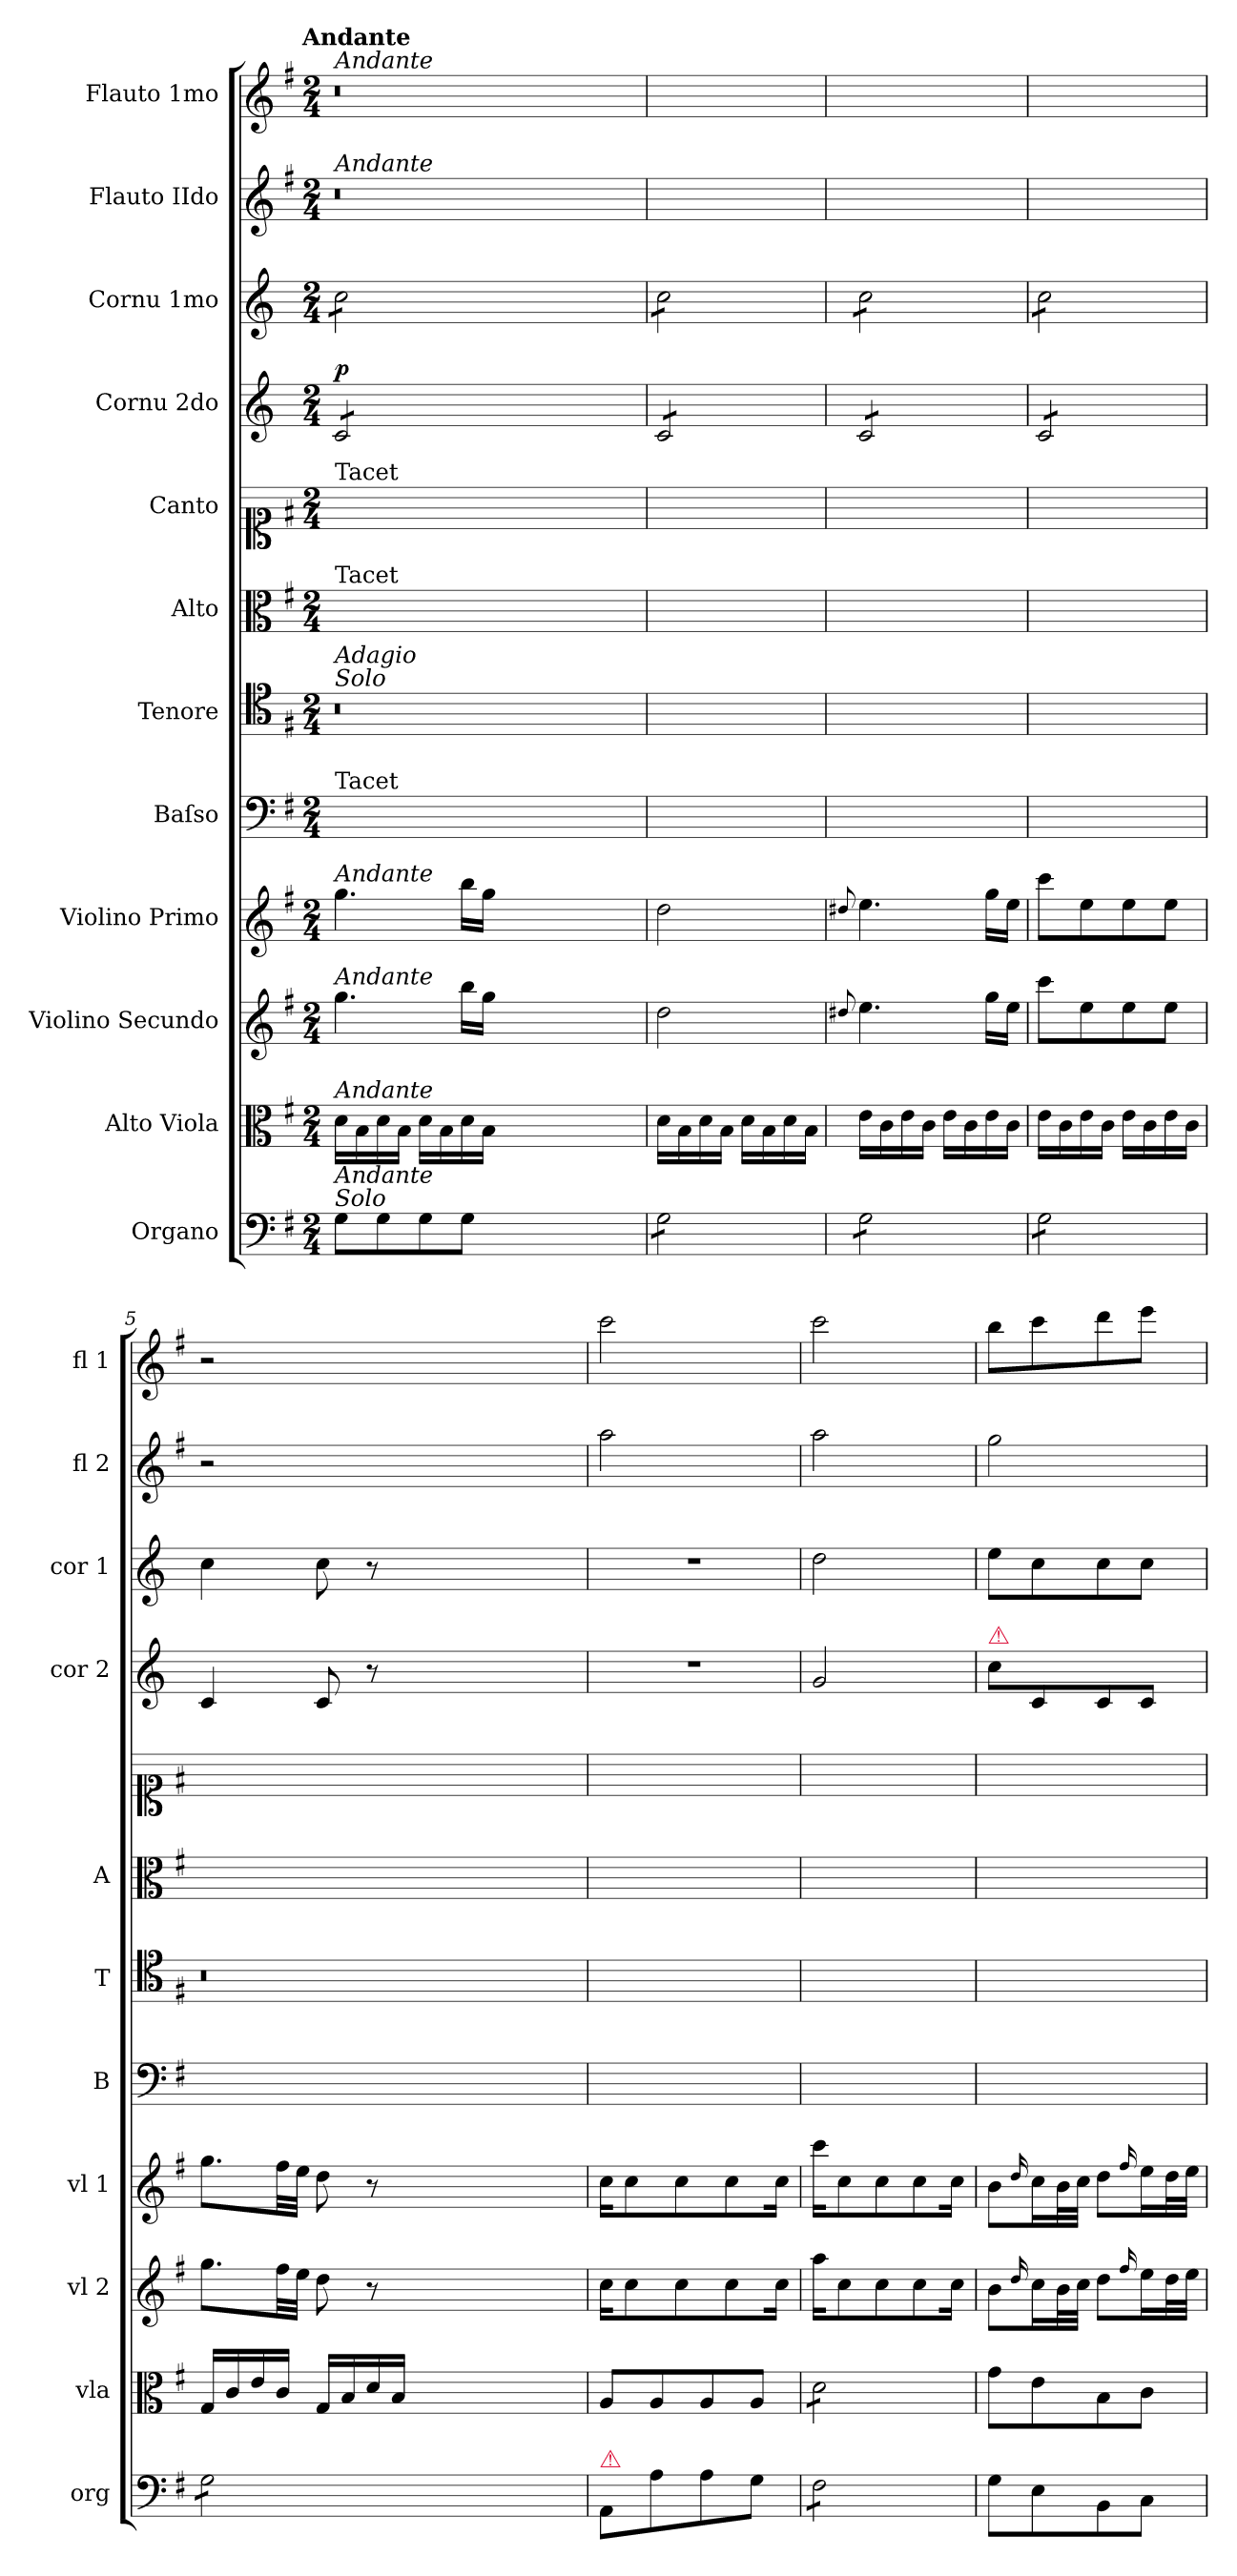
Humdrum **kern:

**kern	**kern	**kern	**kern	**kern	**kern	**kern	**kern	**kern	**dynam	**kern	**dynam	**kern	**kern
*part12	*part11	*part10	*part9	*part8	*part7	*part6	*part5	*part4	*part4	*part3	*part3	*part2	*part1
*staff12	*staff11	*staff10	*staff9	*staff8	*staff7	*staff6	*staff5	*staff4	*staff4	*staff3	*staff3	*staff2	*staff1
*I"Organo	*I"Alto Viola	*I"Violino Secundo	*I"Violino Primo	*I"Baſso	*I"Tenore	*I"Alto	*I"Canto	*I"Cornu 2do	*	*I"Cornu 1mo	*	*I"Flauto IIdo	*I"Flauto 1mo
*I'org	*I'vla	*I'vl 2	*I'vl 1	*I'B	*I'T	*I'A	*	*I'cor 2	*	*I'cor 1	*	*I'fl 2	*I'fl 1
*clefF4	*clefC3	*clefG2	*clefG2	*clefF4	*clefC4	*clefC3	*clefC1	*clefG2	*	*clefG2	*	*clefG2	*clefG2
*	*	*	*	*	*	*	*	*ITrd3c5	*	*ITrd3c5	*	*	*
*k[f#]	*k[f#]	*k[f#]	*k[f#]	*k[f#]	*k[f#]	*k[f#]	*k[f#]	*k[f#]	*	*k[f#]	*	*k[f#]	*k[f#]
*G:	*G:	*G:	*G:	*G:	*G:	*G:	*G:	*G:	*	*G:	*	*G:	*G:
!!LO:TX:omd:t=Andante
*M2/4	*M2/4	*M2/4	*M2/4	*M2/4	*M2/4	*M2/4	*M2/4	*M2/4	*	*M2/4	*	*M2/4	*M2/4
*MM72	*MM72	*MM72	*MM72	*MM72	*MM72	*MM72	*MM72	*MM72	*	*MM72	*	*MM72	*MM72
=1	=1	=1	=1	=1	=1	=1	=1	=1	=1	=1	=1	=1	=1
!	!	!	!	!	!	!	!	!	!	!	!	!	!LO:TX:a:i:t=Andante
!	!	!	!	!	!	!	!	!	!	!	!	!LO:TX:a:i:t=Andante	!
!	!	!	!	!	!	!	!	!	!	!LO:TX:a:i:t=Adagio	!	!	!
!	!	!	!	!	!	!	!	!LO:TX:a:i:t=Andante	!	!	!	!	!
!	!	!	!	!	!	!	!LO:TX:a:t=Tacet	!	!	!	!	!	!
!	!	!	!	!	!	!LO:TX:a:t=Tacet	!	!	!	!	!	!	!
!	!	!	!	!	!LO:TX:a:i:t=Solo	!	!	!	!	!	!	!	!
!	!	!	!	!	!LO:TX:a:i:t=Adagio	!	!	!	!	!	!	!	!
!	!	!	!	!LO:TX:a:t=Tacet	!	!	!	!	!	!	!	!	!
!	!	!	!LO:TX:a:i:t=Andante	!	!	!	!	!	!	!	!	!	!
!	!	!LO:TX:a:i:t=Andante	!	!	!	!	!	!	!	!	!	!	!
!	!LO:TX:a:i:t=Andante	!	!	!	!	!	!	!	!	!	!	!	!
!LO:TX:a:i:t=Solo	!	!	!	!	!	!	!	!	!	!	!	!	!
!LO:TX:a:i:t=Andante	!	!	!	!	!	!	!	!	!	!	!	!	!
!	!	!	!	!	!	!	!	!	!LO:DY:a	!	!	!	!
*	*	*	*	*	*	*	*	*tremolo	*	*	*	*	*
*	*	*	*	*	*	*	*	*	*	*tremolo	*	*	*
8G\L	16d\LL	4.gg\	4.gg\	2ryy	0r	2ryy	2ryy	8G/L	p.	8g\L	.	0r	0r
.	16B\	.	.	.	.	.	.	.	.	.	.	.	.
8G\	16d\	.	.	.	.	.	.	8G/	.	8g\	.	.	.
.	16B\JJ	.	.	.	.	.	.	.	.	.	.	.	.
8G\	16d\LL	.	.	.	.	.	.	8G/	.	8g\	.	.	.
.	16B\	.	.	.	.	.	.	.	.	.	.	.	.
8G\J	16d\	16bb\LL	16bb\LL	.	.	.	.	8G/J	.	8g\J	.	.	.
.	16B\JJ	16gg\JJ	16gg\JJ	.	.	.	.	.	.	.	.	.	.
1.ryy	1.ryy	1.ryy	1.ryy	1.ryy	.	1.ryy	1.ryy	1.ryy	.	1.ryy	.	.	.
=2	=2	=2	=2	=2	=2	=2	=2	=2	=2	=2	=2	=2	=2
*tremolo	*	*	*	*	*	*	*	*	*	*	*	*	*
8G\L	16d\LL	2dd\	2dd\	2ryy	2ryy	2ryy	2ryy	8G/L	.	8g\L	.	2ryy	2ryy
.	16B\	.	.	.	.	.	.	.	.	.	.	.	.
8G\	16d\	.	.	.	.	.	.	8G/	.	8g\	.	.	.
.	16B\JJ	.	.	.	.	.	.	.	.	.	.	.	.
8G\	16d\LL	.	.	.	.	.	.	8G/	.	8g\	.	.	.
.	16B\	.	.	.	.	.	.	.	.	.	.	.	.
8G\J	16d\	.	.	.	.	.	.	8G/J	.	8g\J	.	.	.
.	16B\JJ	.	.	.	.	.	.	.	.	.	.	.	.
=3	=3	=3	=3	=3	=3	=3	=3	=3	=3	=3	=3	=3	=3
.	.	8qqdd#X/	8qqdd#X/	.	.	.	.	.	.	.	.	.	.
8G\L	16e\LL	4.ee\	4.ee\	2ryy	2ryy	2ryy	2ryy	8G/L	.	8g\L	.	2ryy	2ryy
.	16c\	.	.	.	.	.	.	.	.	.	.	.	.
8G\	16e\	.	.	.	.	.	.	8G/	.	8g\	.	.	.
.	16c\JJ	.	.	.	.	.	.	.	.	.	.	.	.
8G\	16e\LL	.	.	.	.	.	.	8G/	.	8g\	.	.	.
.	16c\	.	.	.	.	.	.	.	.	.	.	.	.
8G\J	16e\	16gg\LL	16gg\LL	.	.	.	.	8G/J	.	8g\J	.	.	.
.	16c\JJ	16ee\JJ	16ee\JJ	.	.	.	.	.	.	.	.	.	.
=4	=4	=4	=4	=4	=4	=4	=4	=4	=4	=4	=4	=4	=4
8G\L	16e\LL	8ccc\L	8ccc\L	2ryy	2ryy	2ryy	2ryy	8G/L	.	8g\L	.	2ryy	2ryy
.	16c\	.	.	.	.	.	.	.	.	.	.	.	.
8G\	16e\	8ee\	8ee\	.	.	.	.	8G/	.	8g\	.	.	.
.	16c\JJ	.	.	.	.	.	.	.	.	.	.	.	.
8G\	16e\LL	8ee\	8ee\	.	.	.	.	8G/	.	8g\	.	.	.
.	16c\	.	.	.	.	.	.	.	.	.	.	.	.
8G\J	16e\	8ee\J	8ee\J	.	.	.	.	8G/J	.	8g\J	.	.	.
*	*	*	*	*	*	*	*	*	*	*Xtremolo	*	*	*
*	*	*	*	*	*	*	*	*Xtremolo	*	*	*	*	*
.	16c\JJ	.	.	.	.	.	.	.	.	.	.	.	.
=5	=5	=5	=5	=5	=5	=5	=5	=5	=5	=5	=5	=5	=5
8G\L	16G/LL	8.gg\L	8.gg\L	2ryy	0r	2ryy	2ryy	4G/	.	4g\	.	2r	2r
.	16c/	.	.	.	.	.	.	.	.	.	.	.	.
8G\	16e/	.	.	.	.	.	.	.	.	.	.	.	.
.	16c/JJ	32ff#\LL	32ff#\LL	.	.	.	.	.	.	.	.	.	.
.	.	32ee\JJJ	32ee\JJJ	.	.	.	.	.	.	.	.	.	.
8G\	16G/LL	8dd\	8dd\	.	.	.	.	8G/	.	8g\	.	.	.
.	16B/	.	.	.	.	.	.	.	.	.	.	.	.
8G\J	16d/	8r	8r	.	.	.	.	8r	.	8r	.	.	.
*Xtremolo	*	*	*	*	*	*	*	*	*	*	*	*	*
.	16B/JJ	.	.	.	.	.	.	.	.	.	.	.	.
1.ryy	1.ryy	1.ryy	1.ryy	1.ryy	.	1.ryy	1.ryy	1.ryy	.	1.ryy	.	1.ryy	1.ryy
=6	=6	=6	=6	=6	=6	=6	=6	=6	=6	=6	=6	=6	=6
!LO:TX:a:color=crimson:t=⚠	!	!	!	!	!	!	!	!	!	!	!	!	!
8AA/L	8A/L	16cc\KL	16cc\KL	2ryy	2ryy	2ryy	2ryy	2r	.	2r	.	2aa\	2ccc\
.	.	8cc\	8cc\	.	.	.	.	.	.	.	.	.	.
8A\	8A/	.	.	.	.	.	.	.	.	.	.	.	.
.	.	8cc\	8cc\	.	.	.	.	.	.	.	.	.	.
8A\	8A/	.	.	.	.	.	.	.	.	.	.	.	.
.	.	8cc\	8cc\	.	.	.	.	.	.	.	.	.	.
8G\J	8A/J	.	.	.	.	.	.	.	.	.	.	.	.
.	.	16cc\Jk	16cc\Jk	.	.	.	.	.	.	.	.	.	.
=7	=7	=7	=7	=7	=7	=7	=7	=7	=7	=7	=7	=7	=7
!	!	!	!	!	!	!	!	!	!LO:DY:a	!	!LO:DY:a	!	!
*tremolo	*	*	*	*	*	*	*	*	*	*	*	*	*
*	*tremolo	*	*	*	*	*	*	*	*	*	*	*	*
8F#\L	8d\L	16aa\KL	16ccc\KL	2ryy	2ryy	2ryy	2ryy	2d/	for	2a\	for	2aa\	2ccc\
.	.	8cc\	8cc\	.	.	.	.	.	.	.	.	.	.
8F#\	8d\	.	.	.	.	.	.	.	.	.	.	.	.
.	.	8cc\	8cc\	.	.	.	.	.	.	.	.	.	.
8F#\	8d\	.	.	.	.	.	.	.	.	.	.	.	.
.	.	8cc\	8cc\	.	.	.	.	.	.	.	.	.	.
8F#\J	8d\J	.	.	.	.	.	.	.	.	.	.	.	.
*	*Xtremolo	*	*	*	*	*	*	*	*	*	*	*	*
*Xtremolo	*	*	*	*	*	*	*	*	*	*	*	*	*
.	.	16cc\Jk	16cc\Jk	.	.	.	.	.	.	.	.	.	.
=8	=8	=8	=8	=8	=8	=8	=8	=8	=8	=8	=8	=8	=8
!	!	!	!	!	!	!	!	!LO:TX:a:color=crimson:t=⚠	!	!	!	!	!
8G\L	8g\L	8b\L	8b\L	2ryy	2ryy	2ryy	2ryy	8g\L	.	8b\L	.	2gg\	8bb\L
.	.	16qqdd/	16qqdd/	.	.	.	.	.	.	.	.	.	.
8E\	8e\	16cc\L	16cc\L	.	.	.	.	8G/	.	8g\	.	.	8ccc\
.	.	32b\L	32b\L	.	.	.	.	.	.	.	.	.	.
.	.	32cc\JJJ	32cc\JJJ	.	.	.	.	.	.	.	.	.	.
8BB\	8B\	8dd\L	8dd\L	.	.	.	.	8G/	.	8g\	.	.	8ddd\
.	.	16qqff#/	16qqff#/	.	.	.	.	.	.	.	.	.	.
8C\J	8c\J	16ee\L	16ee\L	.	.	.	.	8G/J	.	8g\J	.	.	8eee\J
.	.	32dd\L	32dd\L	.	.	.	.	.	.	.	.	.	.
.	.	32ee\JJJ	32ee\JJJ	.	.	.	.	.	.	.	.	.	.
=	=	=	=	=	=	=	=	=	=	=	=	=	=
*-	*-	*-	*-	*-	*-	*-	*-	*-	*-	*-	*-	*-	*-
